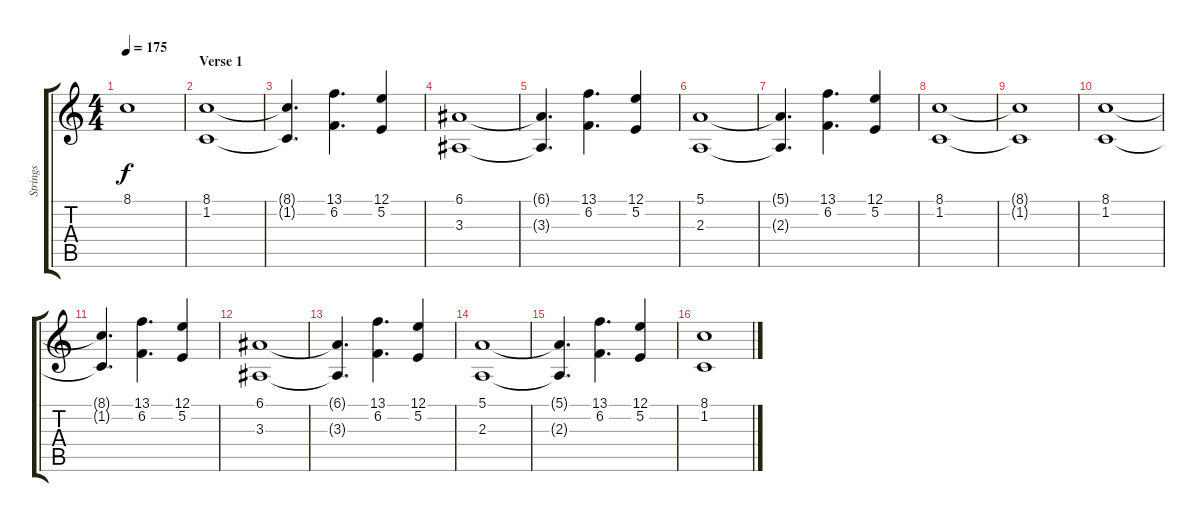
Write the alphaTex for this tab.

\track ("Strings" "Strings") {instrument synthstrings1}
\staff {score tabs}
\tuning (E4 B3 G3 D3 A2 E2) {hide}
\ts (4 4)
\tempo 175
\clef g2
\ks c
8.1{t}.1{dy f} |
\section ("" "Verse 1")
(8.1 1.2).1 |
(8.1{t} 1.2{t}).4{d} (13.1 6.2).4{d} (12.1 5.2).4 |
(6.1 3.3).1 |
(6.1{t} 3.3{t}).4{d} (13.1 6.2).4{d} (12.1 5.2).4 |
(5.1 2.3).1 |
(5.1{t} 2.3{t}).4{d} (13.1 6.2).4{d} (12.1 5.2).4 |
(8.1 1.2).1 |
(8.1{t} 1.2{t}).1 |
(8.1 1.2).1 |
(8.1{t} 1.2{t}).4{d} (13.1 6.2).4{d} (12.1 5.2).4 |
(6.1 3.3).1 |
(6.1{t} 3.3{t}).4{d} (13.1 6.2).4{d} (12.1 5.2).4 |
(5.1 2.3).1 |
(5.1{t} 2.3{t}).4{d} (13.1 6.2).4{d} (12.1 5.2).4 |
(8.1 1.2).1
